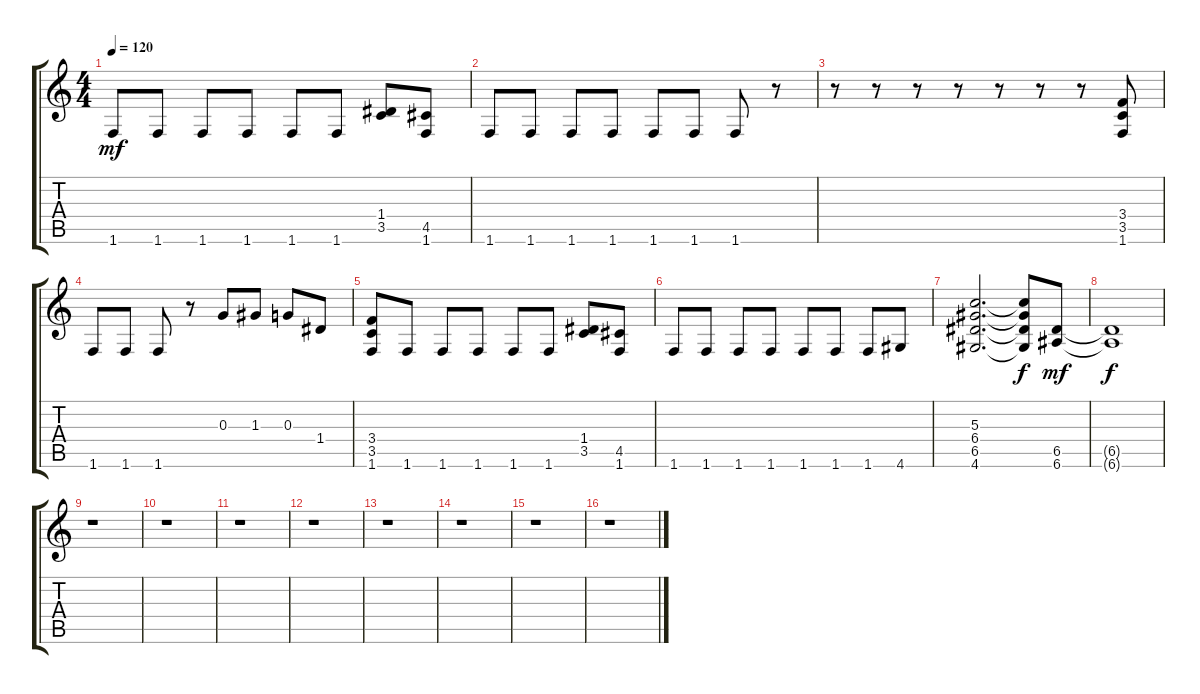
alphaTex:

\track "" {instrument distortionguitar}
\staff {score tabs}
\tuning (E4 B3 G3 D3 A2 E2) {hide}
\ts (4 4)
\tempo 120
\clef g2
\ks c
1.6.8{dy mf} 1.6.8 1.6.8 1.6.8 1.6.8 1.6.8 (1.4 3.5).8 (4.5 1.6).8 |
1.6.8 1.6.8 1.6.8 1.6.8 1.6.8 1.6.8 1.6.8 r.8 |
r.8 r.8 r.8 r.8 r.8 r.8 r.8 (3.4 3.5 1.6).8 |
1.6.8 1.6.8 1.6.8 r.8 0.3.8 1.3.8 0.3.8 1.4.8 |
(3.4 3.5 1.6).8 1.6.8 1.6.8 1.6.8 1.6.8 1.6.8 (1.4 3.5).8 (4.5 1.6).8 |
1.6.8 1.6.8 1.6.8 1.6.8 1.6.8 1.6.8 1.6.8 4.6.8 |
(5.3 6.4 6.5 4.6).2{d} (5.3{t} 6.4{t} 6.5{t} 4.6{t}).8{dy f} (6.5 6.6).8{dy mf} |
(6.5{t} 6.6{t}).1{dy f} |
r.1 |
r.1 |
r.1 |
r.1 |
r.1 |
r.1 |
r.1 |
r.1
